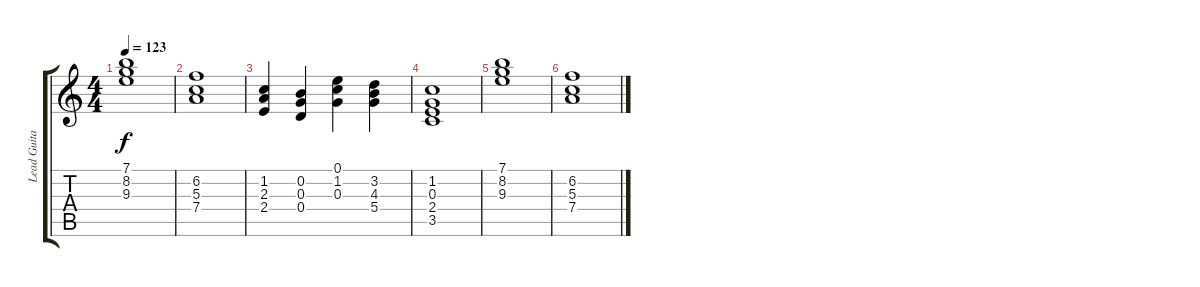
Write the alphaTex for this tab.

\track ("Lead Guitar" "Lead Guita") {instrument acousticguitarsteel}
\staff {score tabs}
\tuning (E4 B3 G3 D3 A2 E2) {hide}
\ts (4 4)
\tempo 123
\clef g2
\ks c
(7.1 8.2 9.3).1{dy f} |
(6.2 5.3 7.4).1{volume 2} |
(1.2 2.3 2.4).4 (0.2 0.3 0.4).4 (0.1 1.2 0.3).4 (3.2 4.3 5.4).4 |
(1.2 0.3 2.4 3.5).1 |
(7.1 8.2 9.3).1 |
(6.2 5.3 7.4).1
